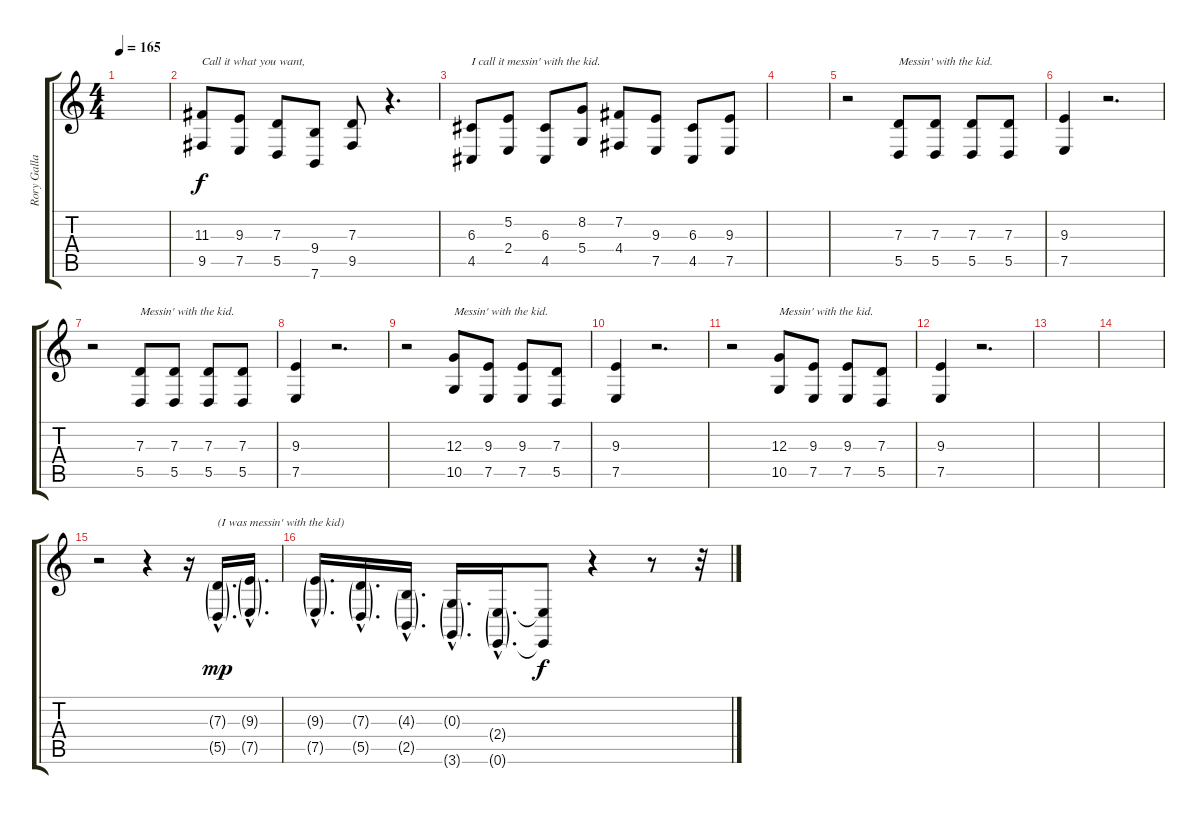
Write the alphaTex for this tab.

\track ("Rory Gallagher Vocals" "Rory Galla") {instrument trombone}
\staff {score tabs}
\tuning (E4 B3 G3 D3 A2 E2) {hide}
\ts (4 4)
\tempo 165
\clef g2
\ks c
|
(11.3 9.5).8{txt "Call it what you want,"} (9.3 7.5).8 (7.3 5.5).8 (9.4 7.6).8 (7.3 9.5).8 r.4{d} |
(6.3 4.5).8{txt "I call it messin' with the kid."} (5.2 2.4).8 (6.3 4.5).8 (8.2 5.4).8 (7.2 4.4).8 (9.3 7.5).8 (6.3 4.5).8 (9.3 7.5).8 |
|
r.2 (7.3 5.5).8{txt "Messin' with the kid."} (7.3 5.5).8 (7.3 5.5).8 (7.3 5.5).8 |
(9.3 7.5).4 r.2{d} |
r.2 (7.3 5.5).8{txt "Messin' with the kid."} (7.3 5.5).8 (7.3 5.5).8 (7.3 5.5).8 |
(9.3 7.5).4 r.2{d} |
r.2 (12.3 10.5).8{txt "Messin' with the kid."} (9.3 7.5).8 (9.3 7.5).8 (7.3 5.5).8 |
(9.3 7.5).4 r.2{d} |
r.2 (12.3 10.5).8{txt "Messin' with the kid."} (9.3 7.5).8 (9.3 7.5).8 (7.3 5.5).8 |
(9.3 7.5).4 r.2{d} |
|
|
r.2 r.4 r.16 (7.3{g hac} 5.5{g hac}).16{d txt "(I was messin' with the kid)" dy mp} (9.3{g hac} 7.5{g hac}).16{d} |
(9.3{g hac} 7.5{g hac}).16{d} (7.3{g hac} 5.5{g hac}).16{d} (4.3{g hac} 2.5{g hac}).16{d} (0.3{g hac} 3.6{g hac}).16{d} (2.4{g hac} 0.6{g hac}).16{d} (2.4{t} 0.6{t}).8{dy f} r.4 r.8 r.32
